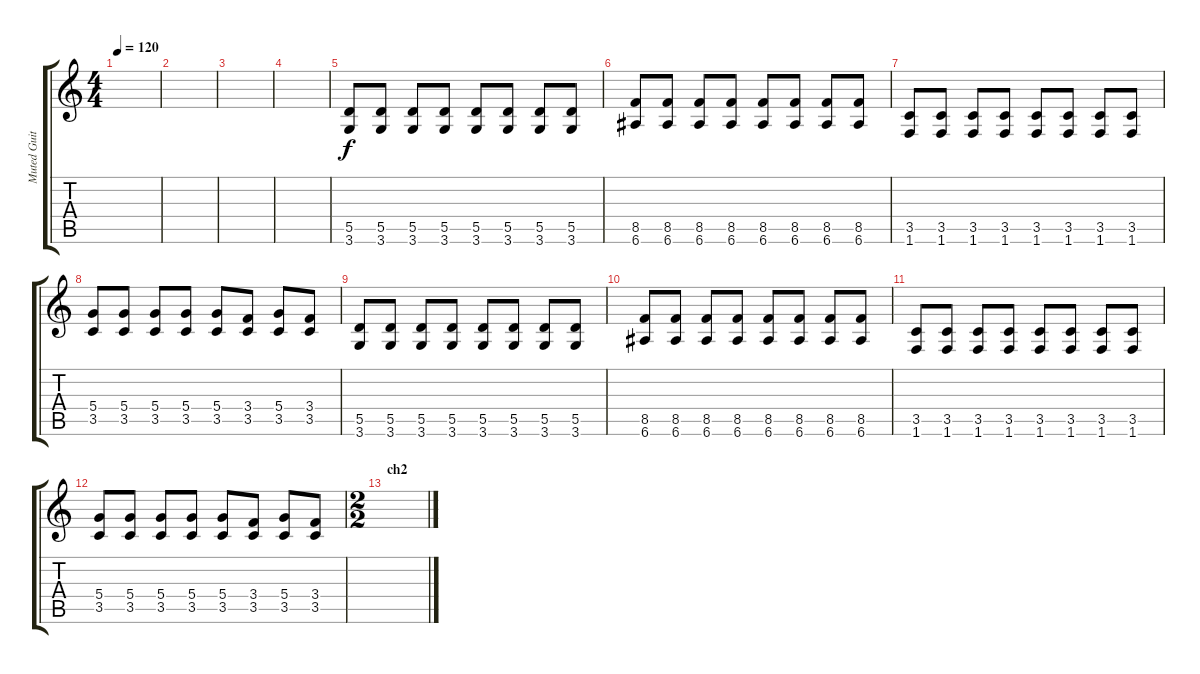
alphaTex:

\track ("Muted Guitar" "Muted Guit") {instrument electricguitarmuted}
\staff {score tabs}
\tuning (E4 B3 G3 D3 A2 E2) {hide}
\ts (4 4)
\tempo 120
\clef g2
\ks c
|
|
|
|
(5.5 3.6).8 (5.5 3.6).8 (5.5 3.6).8 (5.5 3.6).8 (5.5 3.6).8 (5.5 3.6).8 (5.5 3.6).8 (5.5 3.6).8 |
(8.5 6.6).8 (8.5 6.6).8 (8.5 6.6).8 (8.5 6.6).8 (8.5 6.6).8 (8.5 6.6).8 (8.5 6.6).8 (8.5 6.6).8 |
(3.5 1.6).8 (3.5 1.6).8 (3.5 1.6).8 (3.5 1.6).8 (3.5 1.6).8 (3.5 1.6).8 (3.5 1.6).8 (3.5 1.6).8 |
(5.4 3.5).8 (5.4 3.5).8 (5.4 3.5).8 (5.4 3.5).8 (5.4 3.5).8 (3.4 3.5).8 (5.4 3.5).8 (3.4 3.5).8 |
(5.5 3.6).8 (5.5 3.6).8 (5.5 3.6).8 (5.5 3.6).8 (5.5 3.6).8 (5.5 3.6).8 (5.5 3.6).8 (5.5 3.6).8 |
(8.5 6.6).8 (8.5 6.6).8 (8.5 6.6).8 (8.5 6.6).8 (8.5 6.6).8 (8.5 6.6).8 (8.5 6.6).8 (8.5 6.6).8 |
(3.5 1.6).8 (3.5 1.6).8 (3.5 1.6).8 (3.5 1.6).8 (3.5 1.6).8 (3.5 1.6).8 (3.5 1.6).8 (3.5 1.6).8 |
(5.4 3.5).8 (5.4 3.5).8 (5.4 3.5).8 (5.4 3.5).8 (5.4 3.5).8 (3.4 3.5).8 (5.4 3.5).8 (3.4 3.5).8 |
\ts (2 2)
\section ("" "ch2")
